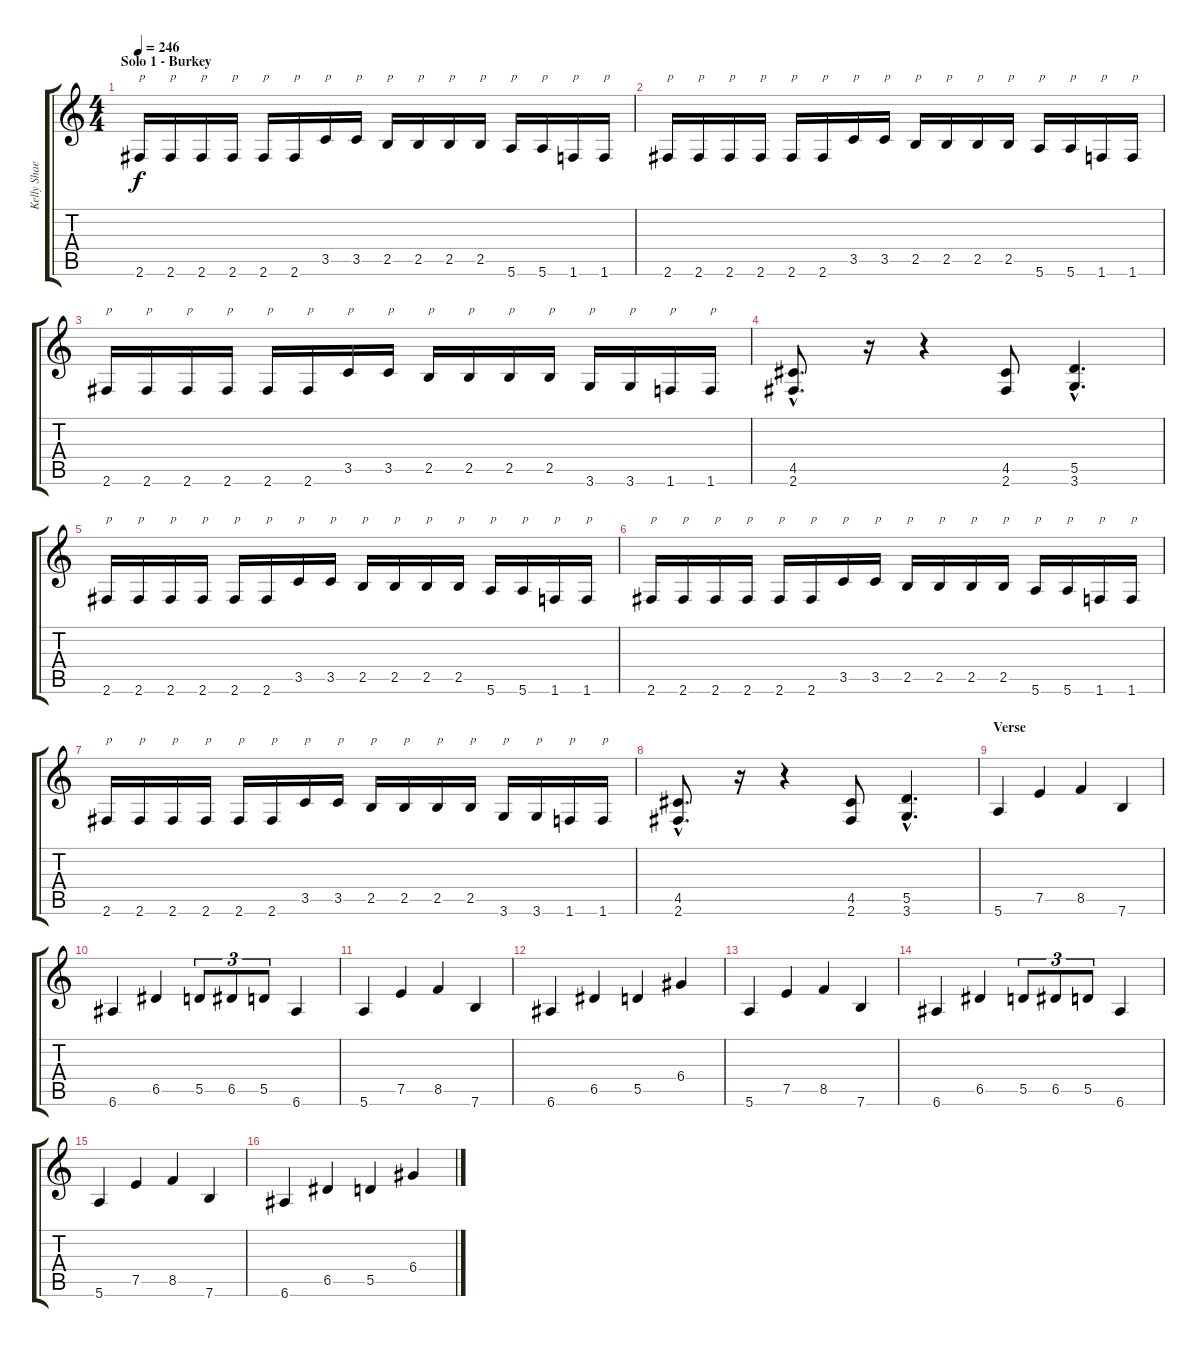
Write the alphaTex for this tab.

\track ("Kelly Shaefer" "Kelly Shae") {instrument distortionguitar}
\staff {score tabs}
\tuning (E4 B3 G3 D3 A2 E2) {hide}
\ts (4 4)
\section ("" "Solo 1 - Burkey")
\tempo 246
\clef g2
\ks c
2.6.16{txt "p" dy f} 2.6.16{txt "p"} 2.6.16{txt "p"} 2.6.16{txt "p"} 2.6.16{txt "p"} 2.6.16{txt "p"} 3.5.16{txt "p"} 3.5.16{txt "p"} 2.5.16{txt "p"} 2.5.16{txt "p"} 2.5.16{txt "p"} 2.5.16{txt "p"} 5.6.16{txt "p"} 5.6.16{txt "p"} 1.6.16{txt "p"} 1.6.16{txt "p"} |
2.6.16{txt "p"} 2.6.16{txt "p"} 2.6.16{txt "p"} 2.6.16{txt "p"} 2.6.16{txt "p"} 2.6.16{txt "p"} 3.5.16{txt "p"} 3.5.16{txt "p"} 2.5.16{txt "p"} 2.5.16{txt "p"} 2.5.16{txt "p"} 2.5.16{txt "p"} 5.6.16{txt "p"} 5.6.16{txt "p"} 1.6.16{txt "p"} 1.6.16{txt "p"} |
2.6.16{txt "p"} 2.6.16{txt "p"} 2.6.16{txt "p"} 2.6.16{txt "p"} 2.6.16{txt "p"} 2.6.16{txt "p"} 3.5.16{txt "p"} 3.5.16{txt "p"} 2.5.16{txt "p"} 2.5.16{txt "p"} 2.5.16{txt "p"} 2.5.16{txt "p"} 3.6.16{txt "p"} 3.6.16{txt "p"} 1.6.16{txt "p"} 1.6.16{txt "p"} |
(4.5{hac} 2.6{hac}).8{d} r.16 r.4 (4.5 2.6).8 (5.5{hac} 3.6{hac}).4{d} |
2.6.16{txt "p"} 2.6.16{txt "p"} 2.6.16{txt "p"} 2.6.16{txt "p"} 2.6.16{txt "p"} 2.6.16{txt "p"} 3.5.16{txt "p"} 3.5.16{txt "p"} 2.5.16{txt "p"} 2.5.16{txt "p"} 2.5.16{txt "p"} 2.5.16{txt "p"} 5.6.16{txt "p"} 5.6.16{txt "p"} 1.6.16{txt "p"} 1.6.16{txt "p"} |
2.6.16{txt "p"} 2.6.16{txt "p"} 2.6.16{txt "p"} 2.6.16{txt "p"} 2.6.16{txt "p"} 2.6.16{txt "p"} 3.5.16{txt "p"} 3.5.16{txt "p"} 2.5.16{txt "p"} 2.5.16{txt "p"} 2.5.16{txt "p"} 2.5.16{txt "p"} 5.6.16{txt "p"} 5.6.16{txt "p"} 1.6.16{txt "p"} 1.6.16{txt "p"} |
2.6.16{txt "p"} 2.6.16{txt "p"} 2.6.16{txt "p"} 2.6.16{txt "p"} 2.6.16{txt "p"} 2.6.16{txt "p"} 3.5.16{txt "p"} 3.5.16{txt "p"} 2.5.16{txt "p"} 2.5.16{txt "p"} 2.5.16{txt "p"} 2.5.16{txt "p"} 3.6.16{txt "p"} 3.6.16{txt "p"} 1.6.16{txt "p"} 1.6.16{txt "p"} |
(4.5{hac} 2.6{hac}).8{d} r.16 r.4 (4.5 2.6).8 (5.5{hac} 3.6{hac}).4{d} |
\section ("" "Verse")
5.6.4 7.5.4 8.5.4 7.6.4 |
6.6.4 6.5.4 5.5.8{tu (3 2)} 6.5.8{tu (3 2)} 5.5.8{tu (3 2)} 6.6.4 |
5.6.4 7.5.4 8.5.4 7.6.4 |
6.6.4 6.5.4 5.5.4 6.4.4 |
5.6.4 7.5.4 8.5.4 7.6.4 |
6.6.4 6.5.4 5.5.8{tu (3 2)} 6.5.8{tu (3 2)} 5.5.8{tu (3 2)} 6.6.4 |
5.6.4 7.5.4 8.5.4 7.6.4 |
6.6.4 6.5.4 5.5.4 6.4.4
